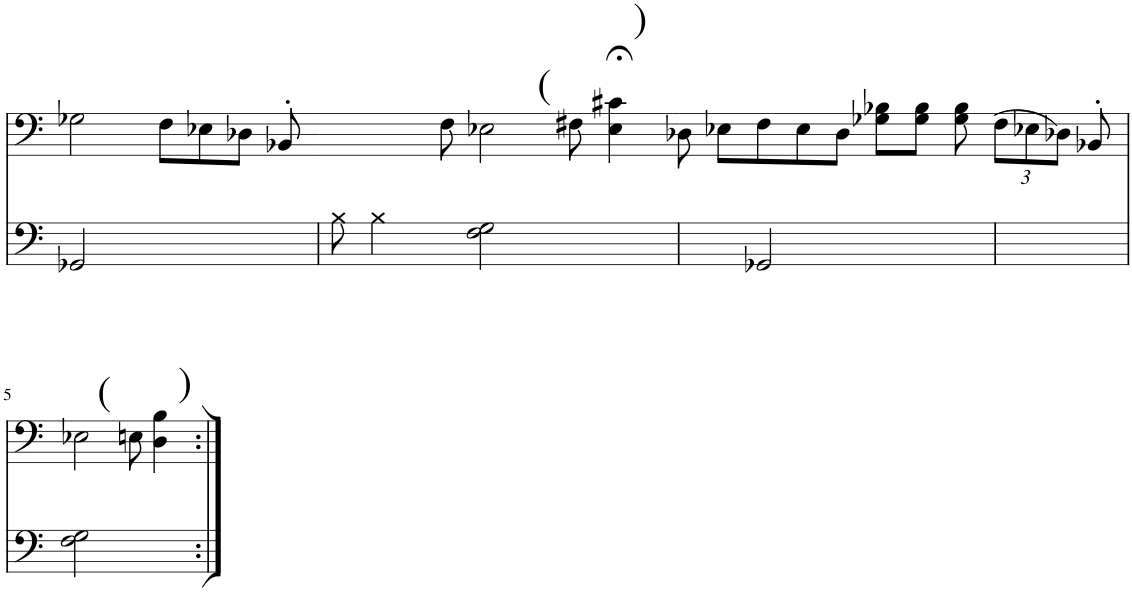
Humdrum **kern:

**kern	**kern
*part1	*part1
*staff2	*staff1
*I"Piano	*
*I'Pia.	*
*clefF4	*clefF4
*k[]	*k[]
*M4/4	*M4/4
=1	=1
2GG-X/	2G-X\
2ryy	8F\L
.	8E-X\
.	8D-X\J
.	8BB-X'>/
=2-	=2-
8B\	4ryy
4B\	.
.	8ryy
8ryy	8F\
2F\ 2G\	2E-X\
!	!LO:TX:a:t=(
4ryy	8F#X\
!	!LO:TX:a:t=)
.	4E-\;< 4c#X\;<
8ryy	.
=3-	=3-
4ryy	8D-X\
.	8E-X\L
2GG-X/	8F\
.	8E-\
.	8D-\J
.	8G-X\ 8B-X\L
4ryy	8G-\ 8B-\J
.	8G-\ 8B-\
=4-	=4-
*	*Xbrackettup
4ryy	(12F\L
.	12E-X\
.	12D-X\J)
8ryy	8BB-X'>/
!!LO:LB:g=z
=5	=5
2F\ 2G\	2E-X\
!	!LO:TX:a:t=(
4ryy	8En\
!	!LO:TX:a:t=)
.	4D\ 4B\
8ryy	.
=:|!	=:|!
*-	*-
